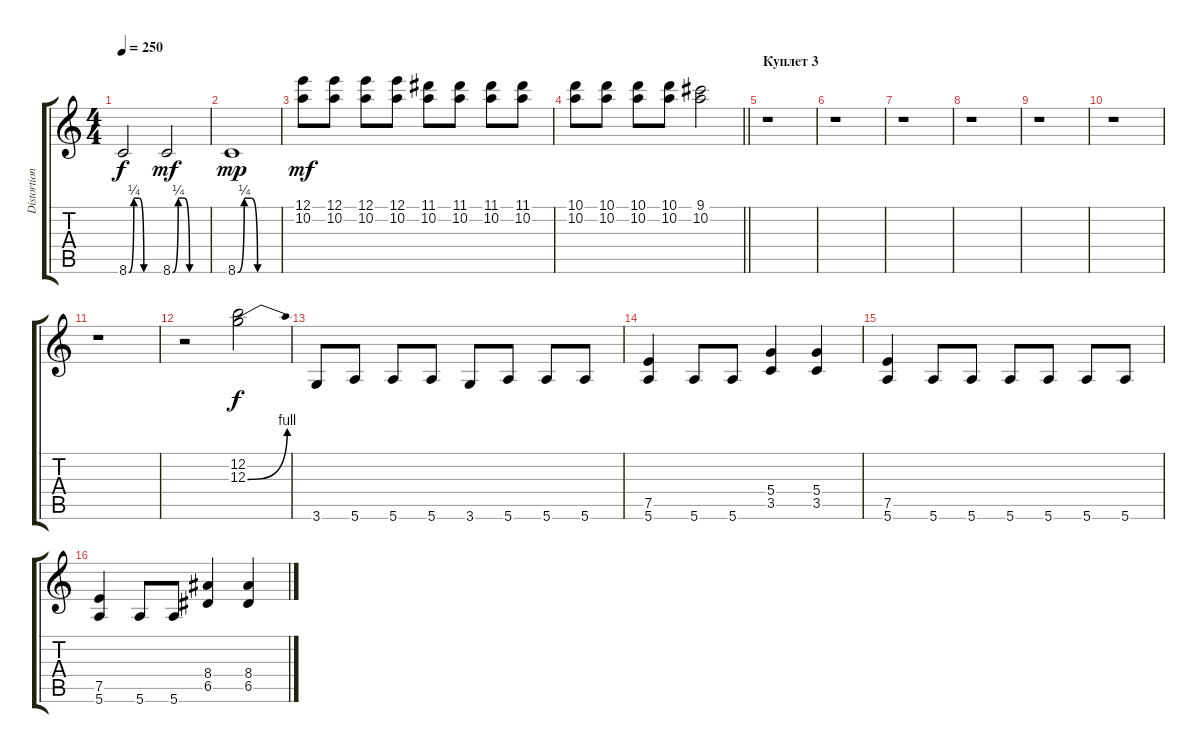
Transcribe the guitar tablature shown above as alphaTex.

\track ("Distortion" "Distortion") {instrument electricguitarclean}
\staff {score tabs}
\tuning (E4 B3 G3 D3 A2 E2) {hide}
\ts (4 4)
\tempo 250
\clef g2
\ks c
8.6{be (custom 0 0 10 1 20 1 30 0 60 0)}.2{dy f} 8.6{be (custom 0 0 10 1 20 1 30 0 60 0)}.2{dy mf} |
8.6{be (custom 0 0 10 1 20 1 30 0 60 0)}.1{dy mp} |
(12.1 10.2).8{dy mf} (12.1 10.2).8 (12.1 10.2).8 (12.1 10.2).8 (11.1 10.2).8 (11.1 10.2).8 (11.1 10.2).8 (11.1 10.2).8 |
\barLineRight lightlight
(10.1 10.2).8 (10.1 10.2).8 (10.1 10.2).8 (10.1 10.2).8 (9.1 10.2).2 |
\section ("" "Куплет 3")
r.1 |
r.1 |
r.1 |
r.1 |
r.1 |
r.1 |
r.1 |
r.2 (12.2 12.3{be (bend 0 0 60 4)}).2{dy f} |
3.6.8 5.6.8 5.6.8 5.6.8 3.6.8 5.6.8 5.6.8 5.6.8 |
(7.5 5.6).4 5.6.8 5.6.8 (5.4 3.5).4 (5.4 3.5).4 |
(7.5 5.6).4 5.6.8 5.6.8 5.6.8 5.6.8 5.6.8 5.6.8 |
(7.5 5.6).4 5.6.8 5.6.8 (8.4 6.5).4 (8.4 6.5).4
